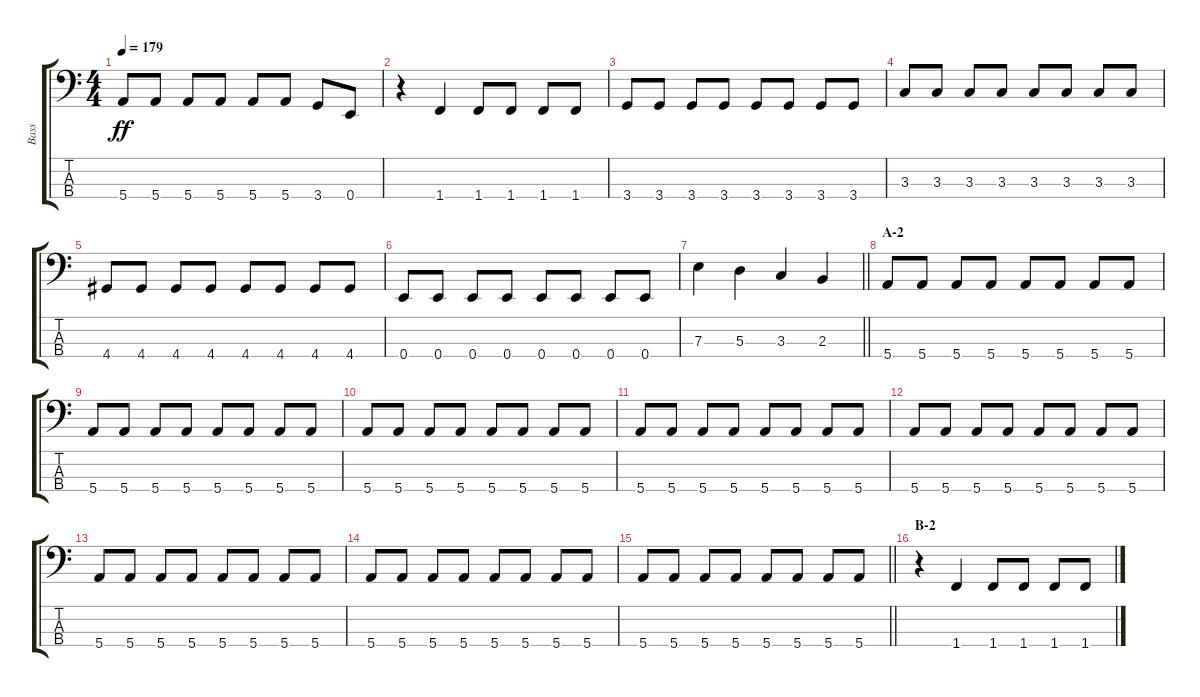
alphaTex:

\track ("Bass" "Bass") {instrument electricbasspick}
\staff {score tabs}
\tuning (G2 D2 A1 E1) {hide}
\ts (4 4)
\tempo 179
\clef f4
\ks c
5.4.8{dy ff} 5.4.8 5.4.8 5.4.8 5.4.8 5.4.8 3.4.8 0.4.8 |
r.4 1.4.4 1.4.8 1.4.8 1.4.8 1.4.8 |
3.4.8 3.4.8 3.4.8 3.4.8 3.4.8 3.4.8 3.4.8 3.4.8 |
3.3.8 3.3.8 3.3.8 3.3.8 3.3.8 3.3.8 3.3.8 3.3.8 |
4.4.8 4.4.8 4.4.8 4.4.8 4.4.8 4.4.8 4.4.8 4.4.8 |
0.4.8 0.4.8 0.4.8 0.4.8 0.4.8 0.4.8 0.4.8 0.4.8 |
\barLineRight lightlight
7.3.4 5.3.4 3.3.4 2.3.4 |
\section ("" "A-2")
5.4.8 5.4.8 5.4.8 5.4.8 5.4.8 5.4.8 5.4.8 5.4.8 |
5.4.8 5.4.8 5.4.8 5.4.8 5.4.8 5.4.8 5.4.8 5.4.8 |
5.4.8 5.4.8 5.4.8 5.4.8 5.4.8 5.4.8 5.4.8 5.4.8 |
5.4.8 5.4.8 5.4.8 5.4.8 5.4.8 5.4.8 5.4.8 5.4.8 |
5.4.8 5.4.8 5.4.8 5.4.8 5.4.8 5.4.8 5.4.8 5.4.8 |
5.4.8 5.4.8 5.4.8 5.4.8 5.4.8 5.4.8 5.4.8 5.4.8 |
5.4.8 5.4.8 5.4.8 5.4.8 5.4.8 5.4.8 5.4.8 5.4.8 |
\barLineRight lightlight
5.4.8 5.4.8 5.4.8 5.4.8 5.4.8 5.4.8 5.4.8 5.4.8 |
\section ("" "B-2")
r.4 1.4.4 1.4.8 1.4.8 1.4.8 1.4.8
